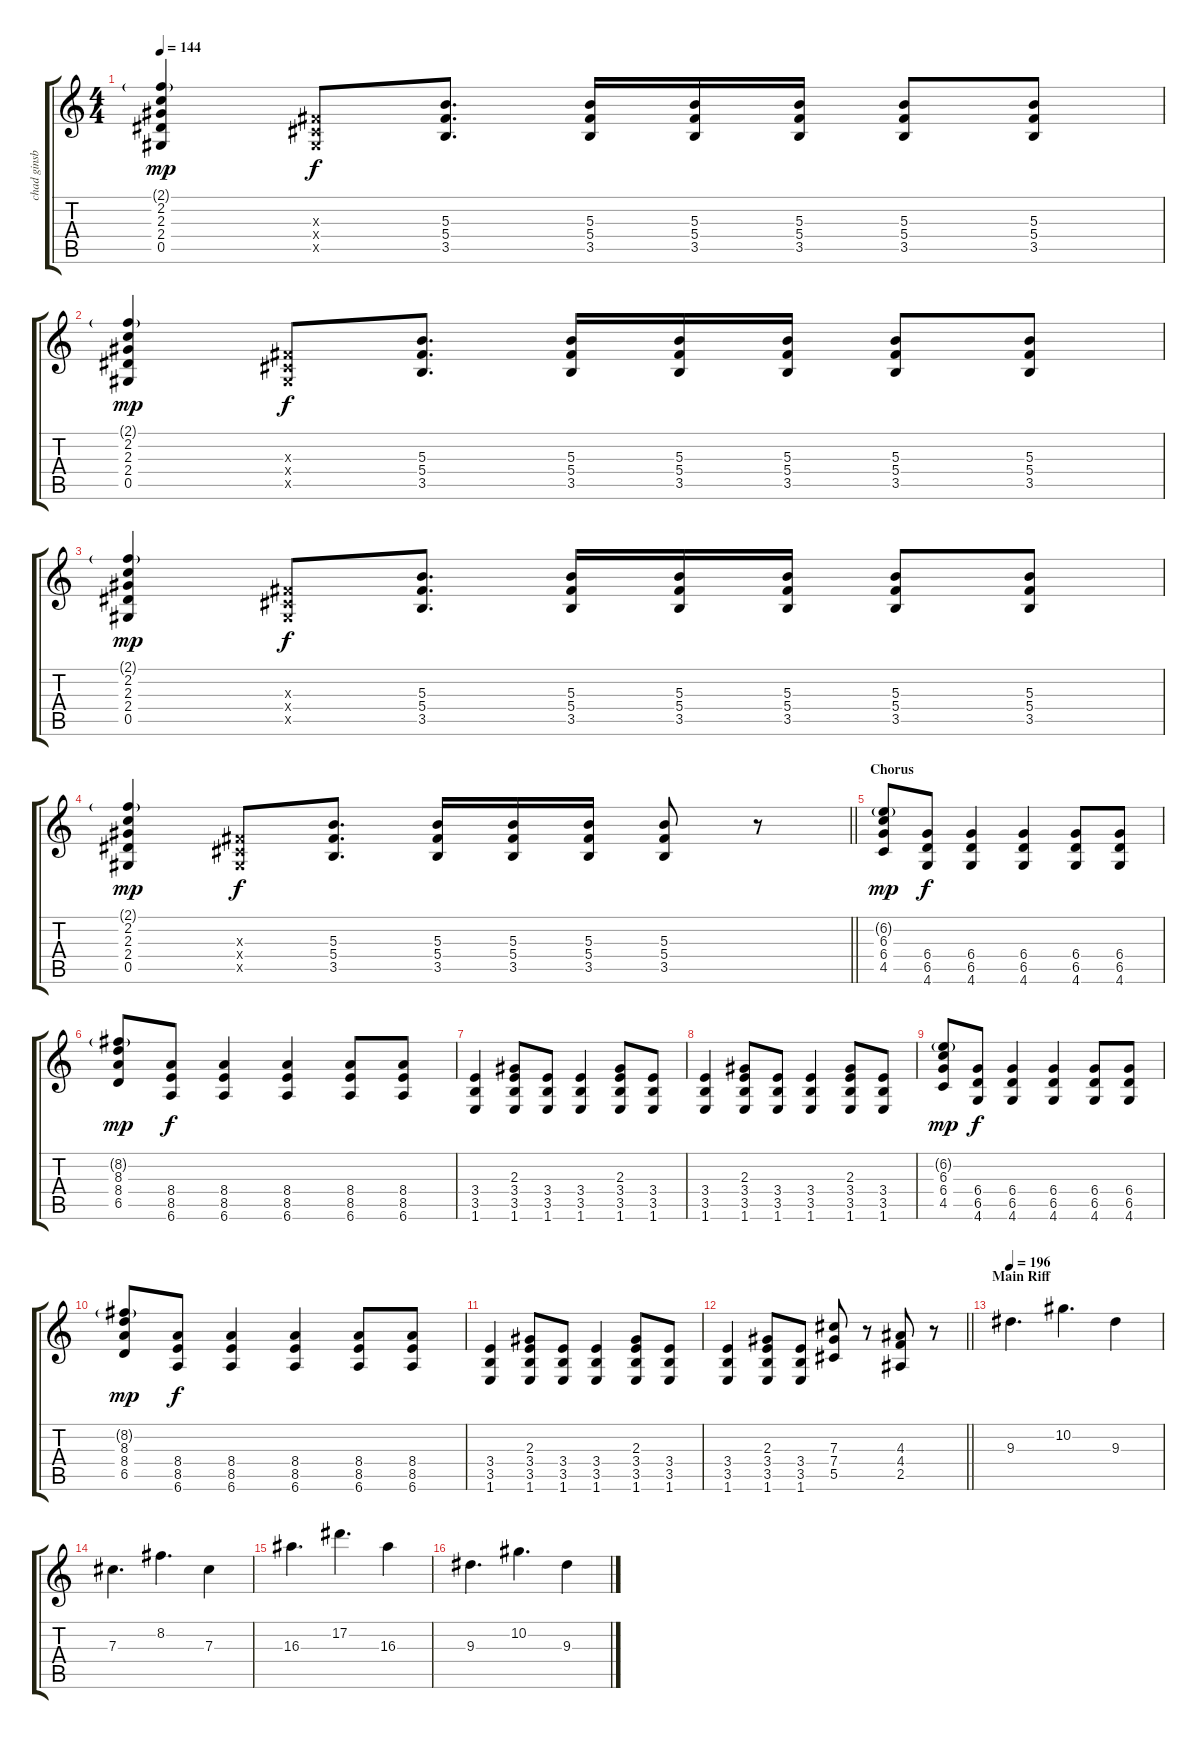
\track ("chad ginsburg" "chad ginsb") {instrument distortionguitar}
\staff {score tabs}
\tuning (Eb4 Bb3 Gb3 Db3 Ab2 Eb2) {hide}
\ts (4 4)
\tempo 144
\clef g2
\ks c
(2.1{g} 2.2 2.3 2.4 0.5).4{dy mp} (0.3{x} 0.4{x} 0.5{x}).8{dy f} (5.3 5.4 3.5).8{d} (5.3 5.4 3.5).16 (5.3 5.4 3.5).16 (5.3 5.4 3.5).16 (5.3 5.4 3.5).8 (5.3 5.4 3.5).8 |
(2.1{g} 2.2 2.3 2.4 0.5).4{dy mp} (0.3{x} 0.4{x} 0.5{x}).8{dy f} (5.3 5.4 3.5).8{d} (5.3 5.4 3.5).16 (5.3 5.4 3.5).16 (5.3 5.4 3.5).16 (5.3 5.4 3.5).8 (5.3 5.4 3.5).8 |
(2.1{g} 2.2 2.3 2.4 0.5).4{dy mp} (0.3{x} 0.4{x} 0.5{x}).8{dy f} (5.3 5.4 3.5).8{d} (5.3 5.4 3.5).16 (5.3 5.4 3.5).16 (5.3 5.4 3.5).16 (5.3 5.4 3.5).8 (5.3 5.4 3.5).8 |
\barLineRight lightlight
(2.1{g} 2.2 2.3 2.4 0.5).4{dy mp} (0.3{x} 0.4{x} 0.5{x}).8{dy f} (5.3 5.4 3.5).8{d} (5.3 5.4 3.5).16 (5.3 5.4 3.5).16 (5.3 5.4 3.5).16 (5.3 5.4 3.5).8 r.8 |
\section ("" "Chorus")
(6.2{g} 6.3 6.4 4.5).8{dy mp} (6.4 6.5 4.6).8{dy f} (6.4 6.5 4.6).4 (6.4 6.5 4.6).4 (6.4 6.5 4.6).8 (6.4 6.5 4.6).8 |
(8.2{g} 8.3 8.4 6.5).8{dy mp} (8.4 8.5 6.6).8{dy f} (8.4 8.5 6.6).4 (8.4 8.5 6.6).4 (8.4 8.5 6.6).8 (8.4 8.5 6.6).8 |
(3.4 3.5 1.6).4 (2.3 3.4 3.5 1.6).8 (3.4 3.5 1.6).8 (3.4 3.5 1.6).4 (2.3 3.4 3.5 1.6).8 (3.4 3.5 1.6).8 |
(3.4 3.5 1.6).4 (2.3 3.4 3.5 1.6).8 (3.4 3.5 1.6).8 (3.4 3.5 1.6).4 (2.3 3.4 3.5 1.6).8 (3.4 3.5 1.6).8 |
(6.2{g} 6.3 6.4 4.5).8{dy mp} (6.4 6.5 4.6).8{dy f} (6.4 6.5 4.6).4 (6.4 6.5 4.6).4 (6.4 6.5 4.6).8 (6.4 6.5 4.6).8 |
(8.2{g} 8.3 8.4 6.5).8{dy mp} (8.4 8.5 6.6).8{dy f} (8.4 8.5 6.6).4 (8.4 8.5 6.6).4 (8.4 8.5 6.6).8 (8.4 8.5 6.6).8 |
(3.4 3.5 1.6).4 (2.3 3.4 3.5 1.6).8 (3.4 3.5 1.6).8 (3.4 3.5 1.6).4 (2.3 3.4 3.5 1.6).8 (3.4 3.5 1.6).8 |
\barLineRight lightlight
(3.4 3.5 1.6).4 (2.3 3.4 3.5 1.6).8 (3.4 3.5 1.6).8 (7.3 7.4 5.5).8 r.8 (4.3 4.4 2.5).8 r.8 |
\section ("" "Main Riff")
\tempo 196
9.3.4{d} 10.2.4{d} 9.3.4 |
7.3.4{d} 8.2.4{d} 7.3.4 |
16.3.4{d} 17.2.4{d} 16.3.4 |
9.3.4{d} 10.2.4{d} 9.3.4
